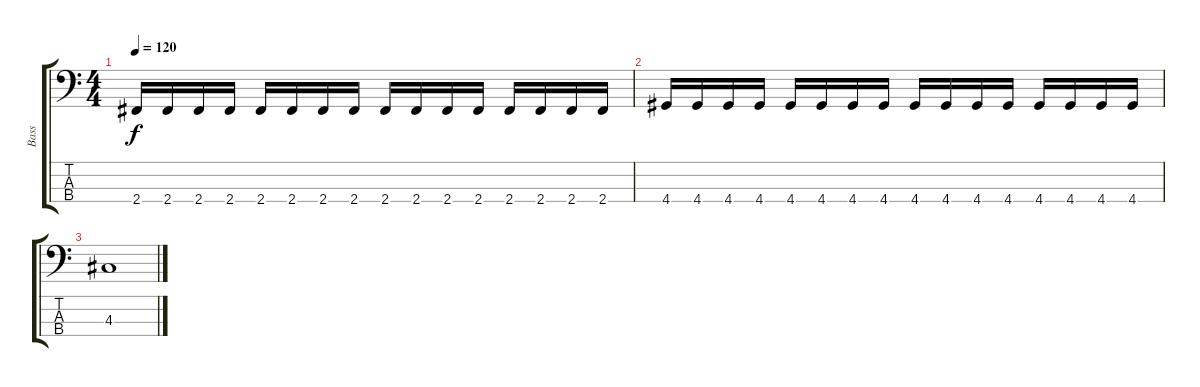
\track ("Bass" "Bass") {instrument electricbasspick}
\staff {score tabs}
\tuning (G2 D2 A1 E1) {hide}
\ts (4 4)
\tempo 120
\clef f4
\ks c
2.4.16{dy f} 2.4.16 2.4.16 2.4.16 2.4.16 2.4.16 2.4.16 2.4.16 2.4.16 2.4.16 2.4.16 2.4.16 2.4.16 2.4.16 2.4.16 2.4.16 |
4.4.16 4.4.16 4.4.16 4.4.16 4.4.16 4.4.16 4.4.16 4.4.16 4.4.16 4.4.16 4.4.16 4.4.16 4.4.16 4.4.16 4.4.16 4.4.16 |
4.3.1
